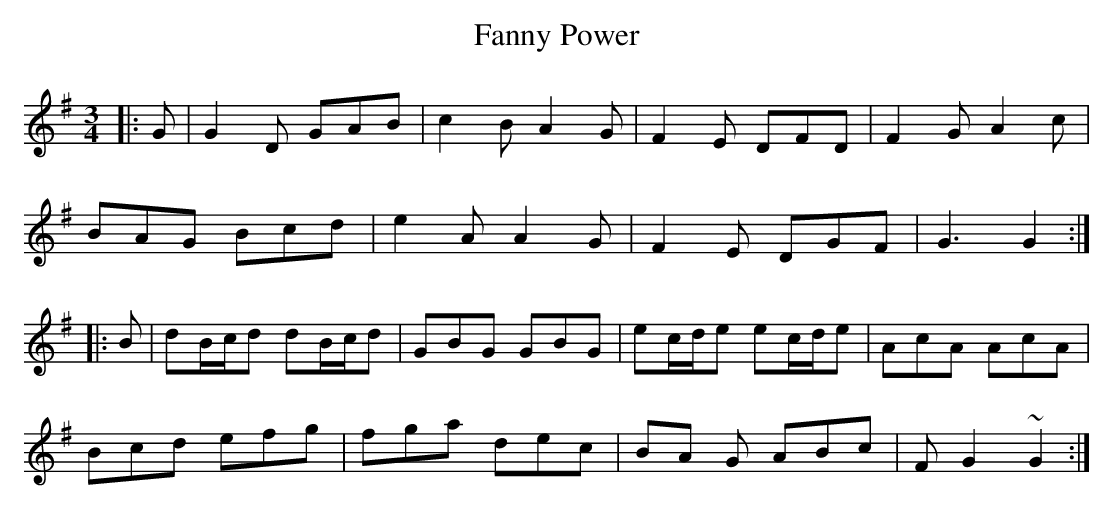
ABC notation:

X:1
T: Fanny Power
M: 3/4
L: 1/8
K: Gmaj
|:G|G2 D GAB|c2 B A2 G|F2 E DFD|F2 G A2 c|
BAG Bcd|e2 A A2 G|F2 E DGF|G3 G2:|
|:B|dB/c/d dB/c/d|GBG GBG|ec/d/e ec/d/e|AcA AcA|
Bcd efg|fga dec|BA G ABc|F G2 ~G2:|
